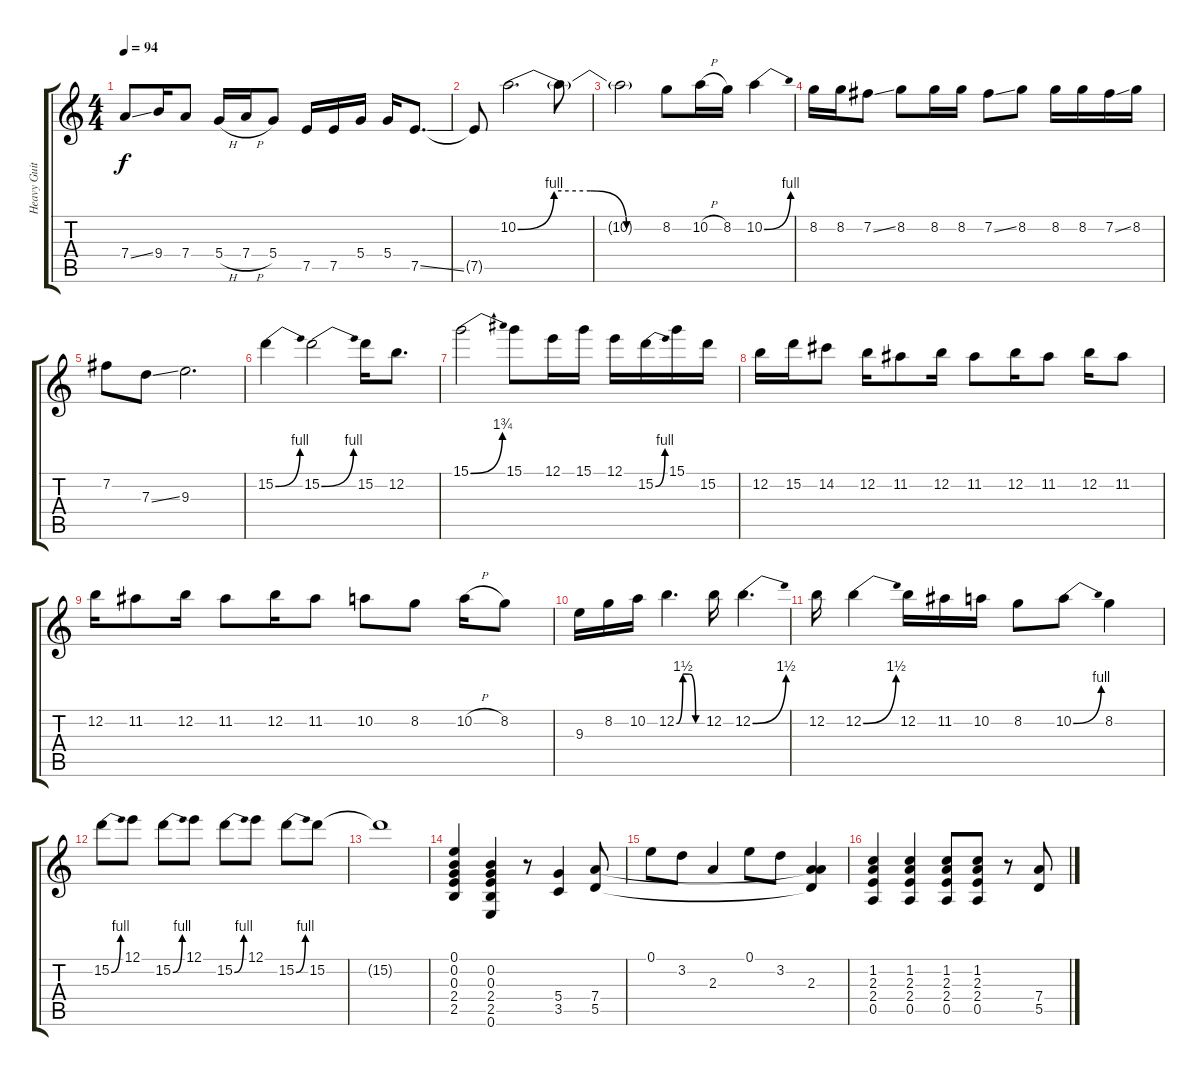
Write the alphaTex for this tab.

\track ("Heavy Guitar + Lead" "Heavy Guit") {instrument distortionguitar}
\staff {score tabs}
\tuning (E4 B3 G3 D3 A2 E2) {hide}
\ts (4 4)
\tempo 94
\clef g2
\ks c
7.4{ss}.8{dy f} 9.4.16 7.4.8 5.4{h}.16 7.4{h}.16 5.4.8 7.5.16 7.5.16 5.4.16 5.4.16 7.5{ss}.8{d} |
7.5{t}.8 10.2{be (custom 0 0 15 4 30 4 45 0 60 0)}.2{d} 10.2{t}.8 |
10.2{t}.2 8.2.8 10.2{h}.16 8.2.16 10.2{be (bend 0 0 60 4)}.4 |
8.2.16 8.2.16 7.2{ss}.8 8.2.8 8.2.16 8.2.16 7.2{ss}.8 8.2.8 8.2.16 8.2.16 7.2{ss}.16 8.2.16 |
7.2.8 7.3{ss}.8 9.3.2{d} |
15.2{be (bend 0 0 60 4)}.4 15.2{be (bend 0 0 60 4)}.2 15.2.16 12.2.8{d} |
15.1{be (bend 0 0 60 7)}.2 15.1.8 12.1.16 15.1.16 12.1.16 15.2{be (bend 0 0 60 4)}.16 15.1.16 15.2.16 |
12.2.16 15.2.16 14.2.8 12.2.16 11.2.8 12.2.16 11.2.8 12.2.16 11.2.8 12.2.16 11.2.8 |
12.2.16 11.2.8 12.2.16 11.2.8 12.2.16 11.2.8 10.2.8 8.2.8 10.2{h}.16 8.2.8 |
9.3.16 8.2.16 10.2.16 12.2{be (custom 0 0 15 6 30 6 45 0 60 0)}.4{d} 12.2.16 12.2{be (bend 0 0 60 6)}.4{d} |
12.2.16 12.2{be (bend 0 0 60 6)}.4 12.2.16 11.2.16 10.2.16 8.2.8 10.2{be (bend 0 0 60 4)}.8 8.2.4 |
15.2{be (bend 0 0 60 4)}.8 12.1.8 15.2{be (bend 0 0 60 4)}.8 12.1.8 15.2{be (bend 0 0 60 4)}.8 12.1.8 15.2{be (bend 0 0 60 4)}.8 15.2.8 |
15.2{t}.1 |
(0.1 0.2 0.3 2.4 2.5).4 (0.2 0.3 2.4 2.5 0.6).4 r.8 (5.4 3.5).4 (7.4 5.5).8 |
0.1.8 3.2.8 2.3.4 0.1.8 3.2.8 (2.3 7.4{t} 5.5{t}).4 |
(1.2 2.3 2.4 0.5).4 (1.2 2.3 2.4 0.5).4 (1.2 2.3 2.4 0.5).8 (1.2 2.3 2.4 0.5).8 r.8 (7.4 5.5).8
